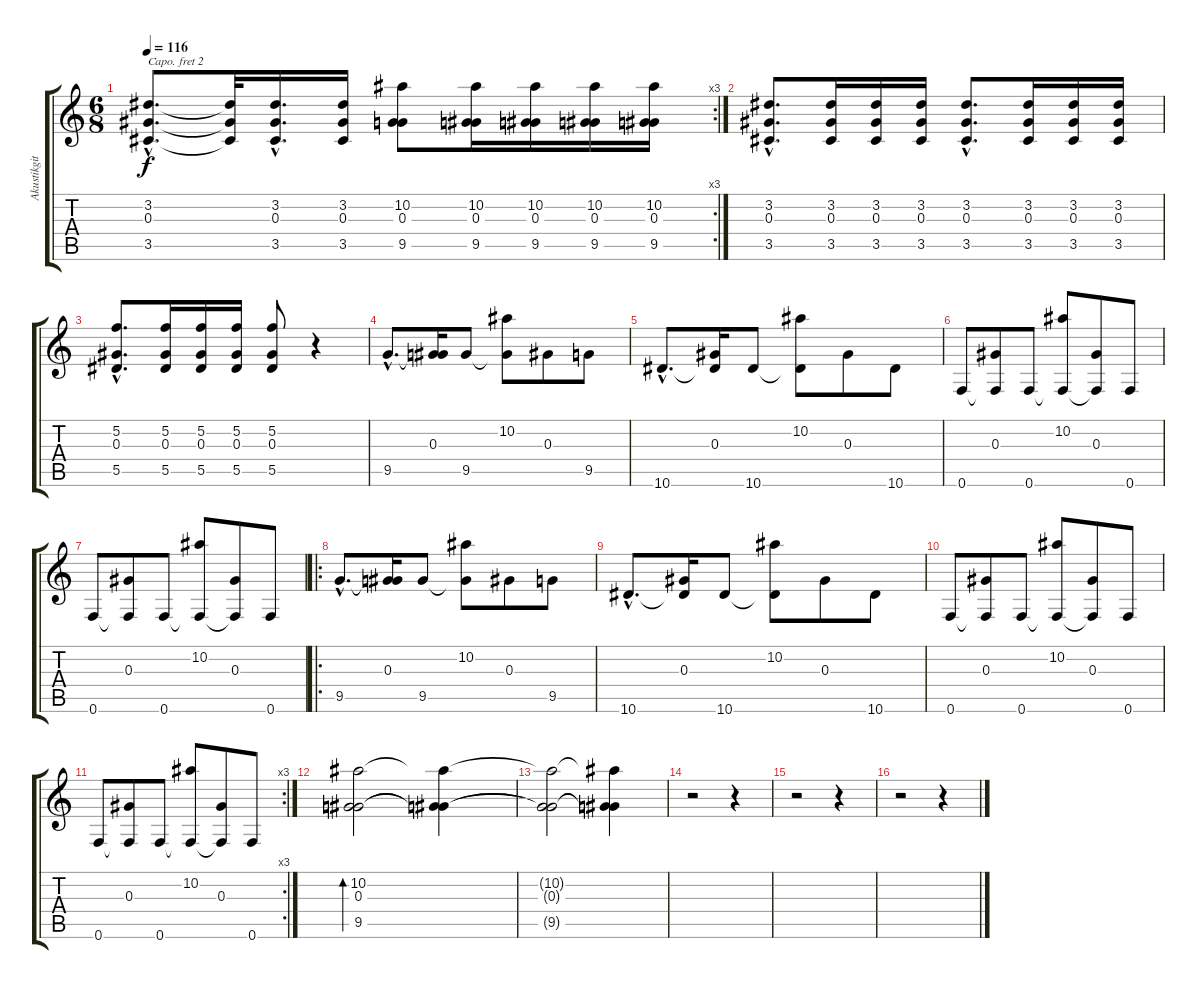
\track ("Akustikgitarre L" "Akustikgit") {instrument acousticguitarnylon}
\staff {score tabs}
\capo 2
\tuning (Eb4 Bb3 Gb3 Db3 Ab2 Eb2) {hide}
\rc 3
\ts (6 8)
\tempo 116
\clef g2
\ks c
(3.2{hac} 0.3{hac} 3.5{hac}).8{d dy f} (3.2{t} 0.3{t} 3.5{t}).32 (3.2{hac} 0.3{hac} 3.5{hac}).16{d} (3.2 0.3 3.5).16 (10.2 0.3 9.5).8 (10.2 0.3 9.5).16 (10.2 0.3 9.5).16 (10.2 0.3 9.5).16 (10.2 0.3 9.5).16 |
(3.2{hac} 0.3{hac} 3.5{hac}).8{d} (3.2 0.3 3.5).16 (3.2 0.3 3.5).16 (3.2 0.3 3.5).16 (3.2{hac} 0.3{hac} 3.5{hac}).8{d} (3.2 0.3 3.5).16 (3.2 0.3 3.5).16 (3.2 0.3 3.5).16 |
(5.2{hac} 0.3{hac} 5.5{hac}).8{d} (5.2 0.3 5.5).16 (5.2 0.3 5.5).16 (5.2 0.3 5.5).16 (5.2 0.3 5.5).8 r.4 |
9.5{hac}.8{d} (0.3 9.5{t}).16 9.5.8 (10.2 9.5{t}).8 0.3.8 9.5.8 |
10.6{hac}.8{d} (0.3 10.6{t}).16 10.6.8 (10.2 10.6{t}).8 0.3.8 10.6.8 |
0.6.8 (0.3 0.6{t}).8 0.6.8 (10.2 0.6{t}).8 (0.3 0.6{t}).8 0.6.8 |
0.6.8 (0.3 0.6{t}).8 0.6.8 (10.2 0.6{t}).8 (0.3 0.6{t}).8 0.6.8 |
\ro
9.5{hac}.8{d} (0.3 9.5{t}).16 9.5.8 (10.2 9.5{t}).8 0.3.8 9.5.8 |
10.6{hac}.8{d} (0.3 10.6{t}).16 10.6.8 (10.2 10.6{t}).8 0.3.8 10.6.8 |
0.6.8 (0.3 0.6{t}).8 0.6.8 (10.2 0.6{t}).8 (0.3 0.6{t}).8 0.6.8 |
\rc 3
0.6.8 (0.3 0.6{t}).8 0.6.8 (10.2 0.6{t}).8 (0.3 0.6{t}).8 0.6.8 |
(10.2 0.3 9.5).2{bd 120} (10.2{t} 0.3{t} 9.5{t}).4 |
(10.2{t} 0.3{t} 9.5{t}).2 (10.2{t} 0.3{t} 9.5{t}).4 |
r.2 r.4 |
r.2 r.4 |
r.2 r.4
